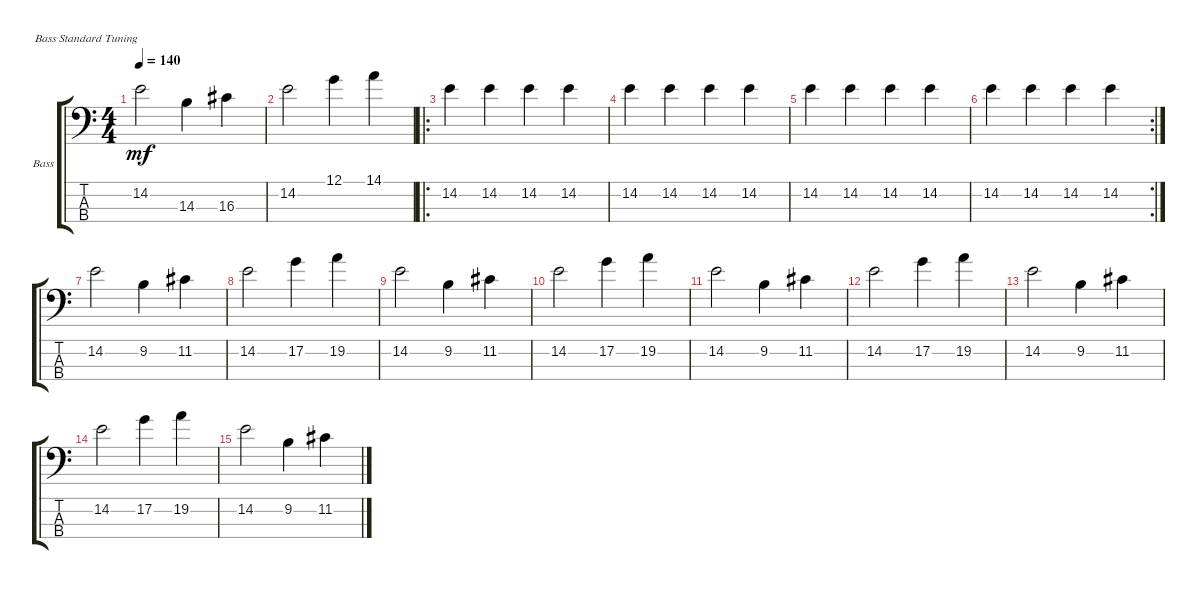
\defaultSystemsLayout 4
\bracketExtendMode groupsimilarinstruments
\firstSystemTrackNameOrientation horizontal
\otherSystemsTrackNameOrientation horizontal
\track ("Electric Bass" "Bass") {instrument electricbassfinger}
\staff {score tabs}
\tuning (G2 D2 A1 E1)
\ts (4 4)
\tempo 140
\clef f4
\ks c
14.2.2{dy mf} 14.3.4 16.3.4 |
14.2.2 12.1.4 14.1.4 |
\ro
14.2.4 14.2.4 14.2.4 14.2.4 |
14.2.4 14.2.4 14.2.4 14.2.4 |
14.2.4 14.2.4 14.2.4 14.2.4 |
\rc 2
14.2.4 14.2.4 14.2.4 14.2.4 |
14.2.2 9.2.4 11.2.4 |
14.2.2 17.2.4 19.2.4 |
14.2.2 9.2.4 11.2.4 |
14.2.2 17.2.4 19.2.4 |
14.2.2 9.2.4 11.2.4 |
14.2.2 17.2.4 19.2.4 |
14.2.2 9.2.4 11.2.4 |
14.2.2 17.2.4 19.2.4 |
14.2.2 9.2.4 11.2.4
